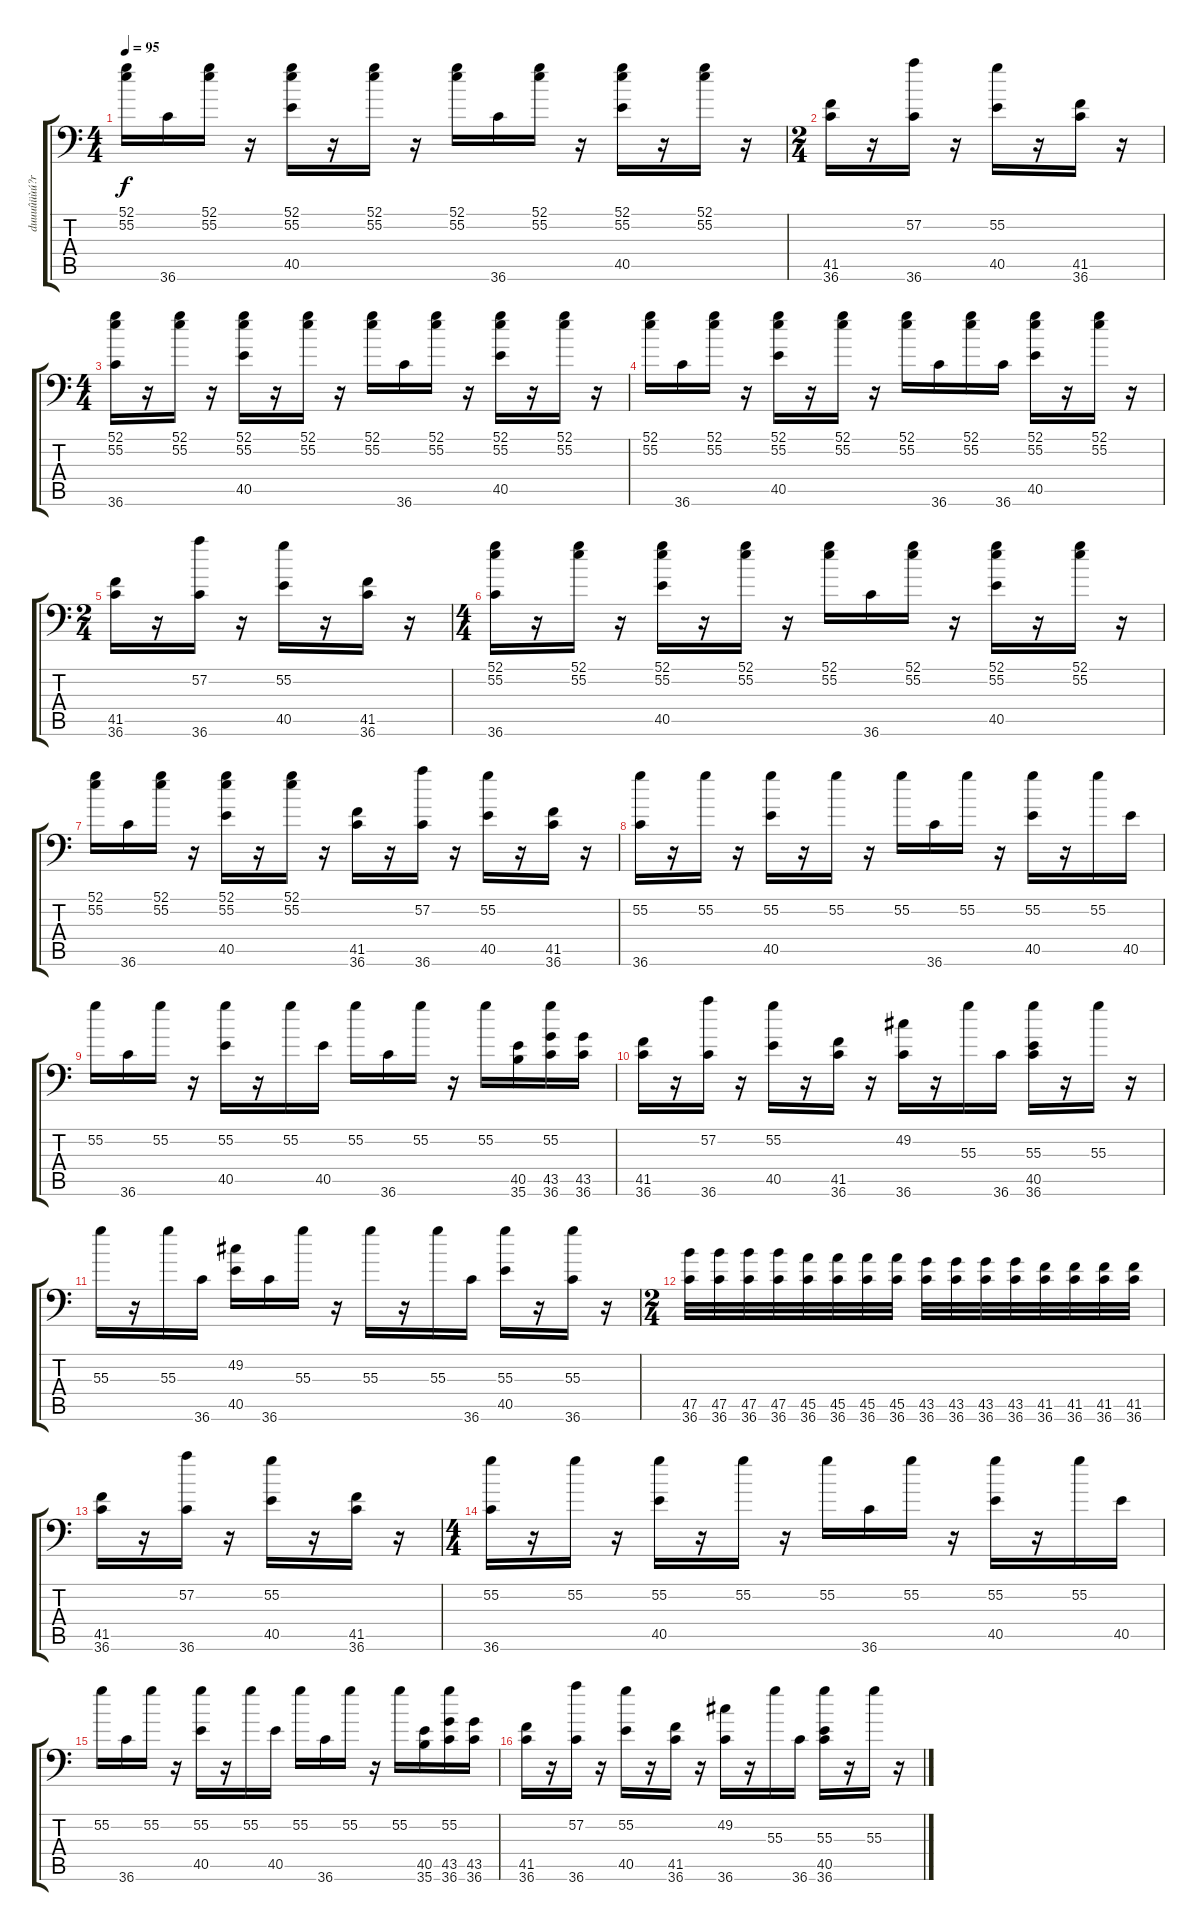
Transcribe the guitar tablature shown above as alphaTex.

\track ("duuuûüùú?rms" "duuuûüùú?r") {instrument acousticgrandpiano}
\staff {score tabs}
\tuning (C-1 C-1 C-1 C-1 C-1 C-1) {hide}
\ts (4 4)
\tempo 95
\clef f4
\ks c
(52.1 55.2).16{dy f} 36.6.16 (52.1 55.2).16 r.16 (52.1 55.2 40.5).16 r.16 (52.1 55.2).16 r.16 (52.1 55.2).16 36.6.16 (52.1 55.2).16 r.16 (52.1 55.2 40.5).16 r.16 (52.1 55.2).16 r.16 |
\ts (2 4)
(41.5 36.6).16 r.16 (57.2 36.6).16 r.16 (55.2 40.5).16 r.16 (41.5 36.6).16 r.16 |
\ts (4 4)
(52.1 55.2 36.6).16 r.16 (52.1 55.2).16 r.16 (52.1 55.2 40.5).16 r.16 (52.1 55.2).16 r.16 (52.1 55.2).16 36.6.16 (52.1 55.2).16 r.16 (52.1 55.2 40.5).16 r.16 (52.1 55.2).16 r.16 |
(52.1 55.2).16 36.6.16 (52.1 55.2).16 r.16 (52.1 55.2 40.5).16 r.16 (52.1 55.2).16 r.16 (52.1 55.2).16 36.6.16 (52.1 55.2).16 36.6.16 (52.1 55.2 40.5).16 r.16 (52.1 55.2).16 r.16 |
\ts (2 4)
(41.5 36.6).16 r.16 (57.2 36.6).16 r.16 (55.2 40.5).16 r.16 (41.5 36.6).16 r.16 |
\ts (4 4)
(52.1 55.2 36.6).16 r.16 (52.1 55.2).16 r.16 (52.1 55.2 40.5).16 r.16 (52.1 55.2).16 r.16 (52.1 55.2).16 36.6.16 (52.1 55.2).16 r.16 (52.1 55.2 40.5).16 r.16 (52.1 55.2).16 r.16 |
(52.1 55.2).16 36.6.16 (52.1 55.2).16 r.16 (52.1 55.2 40.5).16 r.16 (52.1 55.2).16 r.16 (41.5 36.6).16 r.16 (57.2 36.6).16 r.16 (55.2 40.5).16 r.16 (41.5 36.6).16 r.16 |
(55.2 36.6).16 r.16 55.2.16 r.16 (55.2 40.5).16 r.16 55.2.16 r.16 55.2.16 36.6.16 55.2.16 r.16 (55.2 40.5).16 r.16 55.2.16 40.5.16 |
55.2.16 36.6.16 55.2.16 r.16 (55.2 40.5).16 r.16 55.2.16 40.5.16 55.2.16 36.6.16 55.2.16 r.16 55.2.16 (40.5 35.6).16 (55.2 43.5 36.6).16 (43.5 36.6).16 |
(41.5 36.6).16 r.16 (57.2 36.6).16 r.16 (55.2 40.5).16 r.16 (41.5 36.6).16 r.16 (49.2 36.6).16 r.16 55.3.16 36.6.16 (55.3 40.5 36.6).16 r.16 55.3.16 r.16 |
55.3.16 r.16 55.3.16 36.6.16 (49.2 40.5).16 36.6.16 55.3.16 r.16 55.3.16 r.16 55.3.16 36.6.16 (55.3 40.5).16 r.16 (55.3 36.6).16 r.16 |
\ts (2 4)
(47.5 36.6).32 (47.5 36.6).32 (47.5 36.6).32 (47.5 36.6).32 (45.5 36.6).32 (45.5 36.6).32 (45.5 36.6).32 (45.5 36.6).32 (43.5 36.6).32 (43.5 36.6).32 (43.5 36.6).32 (43.5 36.6).32 (41.5 36.6).32 (41.5 36.6).32 (41.5 36.6).32 (41.5 36.6).32 |
(41.5 36.6).16 r.16 (57.2 36.6).16 r.16 (55.2 40.5).16 r.16 (41.5 36.6).16 r.16 |
\ts (4 4)
(55.2 36.6).16 r.16 55.2.16 r.16 (55.2 40.5).16 r.16 55.2.16 r.16 55.2.16 36.6.16 55.2.16 r.16 (55.2 40.5).16 r.16 55.2.16 40.5.16 |
55.2.16 36.6.16 55.2.16 r.16 (55.2 40.5).16 r.16 55.2.16 40.5.16 55.2.16 36.6.16 55.2.16 r.16 55.2.16 (40.5 35.6).16 (55.2 43.5 36.6).16 (43.5 36.6).16 |
(41.5 36.6).16 r.16 (57.2 36.6).16 r.16 (55.2 40.5).16 r.16 (41.5 36.6).16 r.16 (49.2 36.6).16 r.16 55.3.16 36.6.16 (55.3 40.5 36.6).16 r.16 55.3.16 r.16
